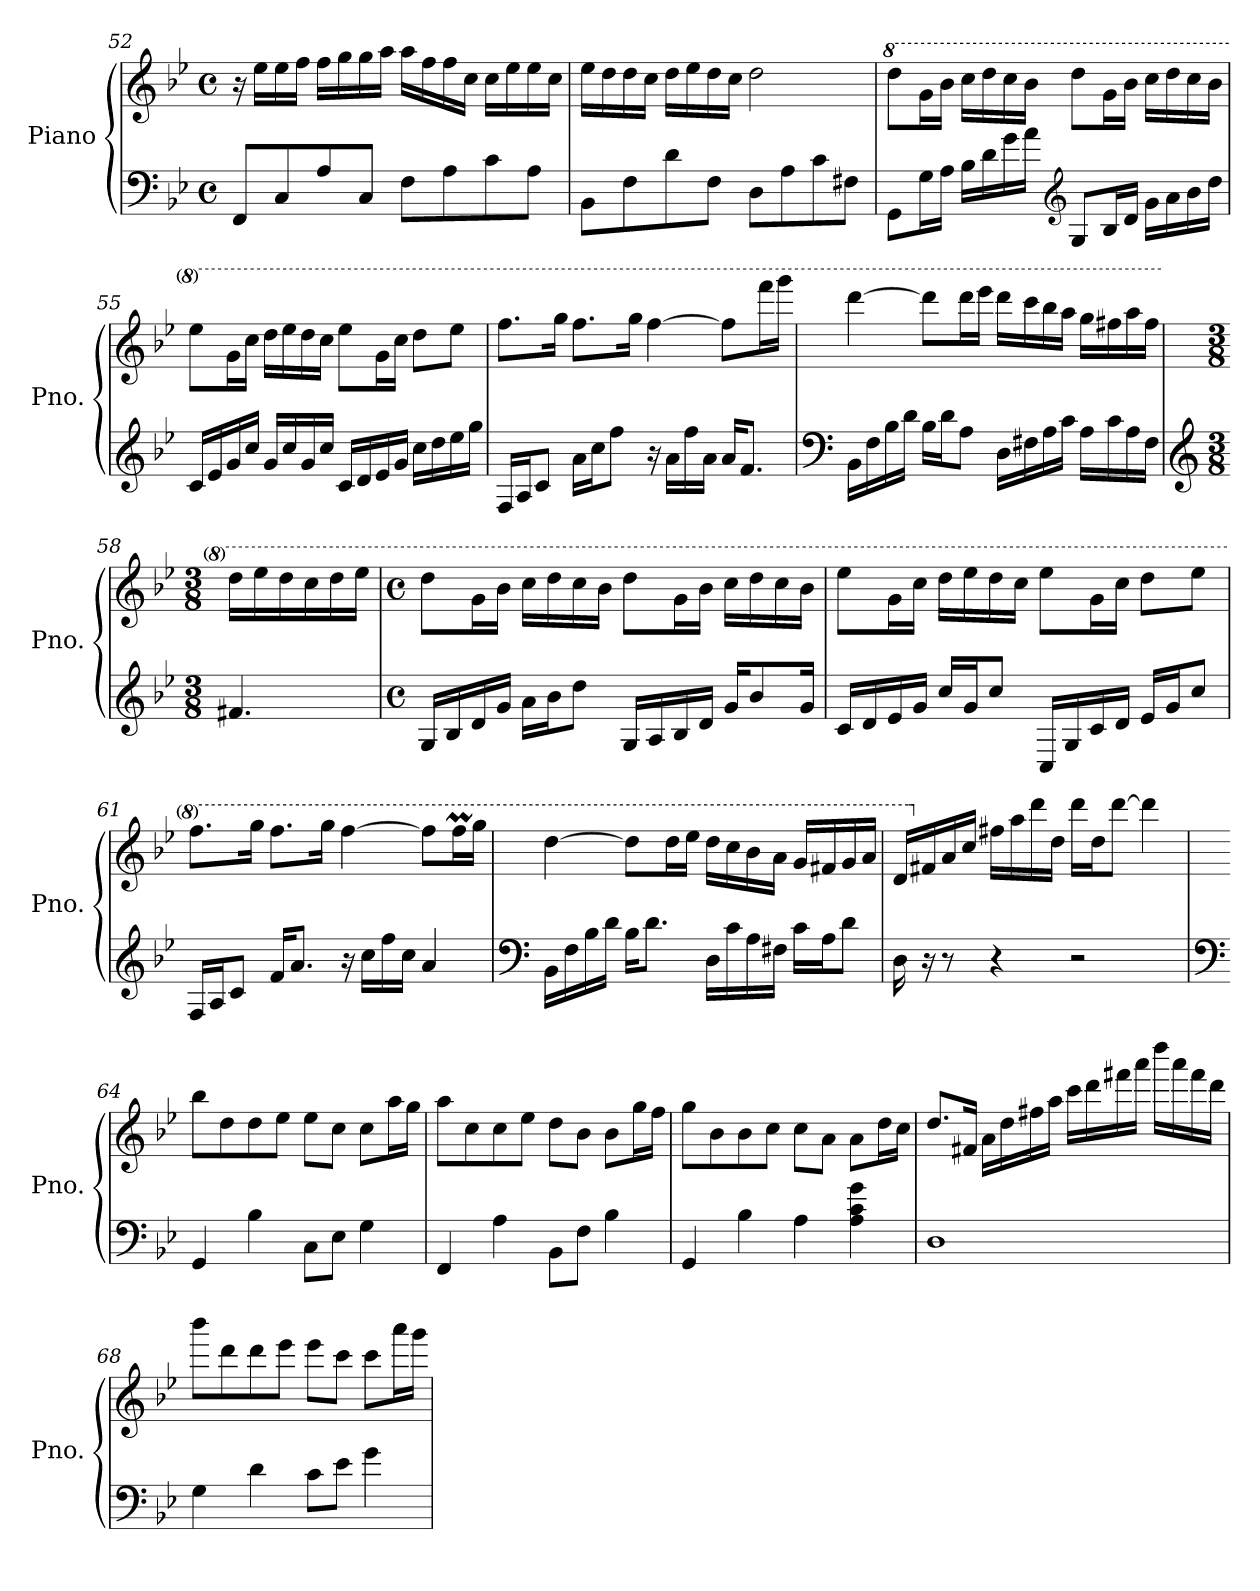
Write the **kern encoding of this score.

**kern	**kern
*part1	*part1
*staff2	*staff1
*I"Piano	*
*I'Pno.	*
*clefF4	*clefG2
*k[b-e-]	*k[b-e-]
*M4/4	*M4/4
*met(c)	*met(c)
=52	=52
8FF/L	16r
.	16ee-\LL
8C/	16ee-\
.	16ff\JJ
8A/	16ff\LL
.	16gg\
8C/J	16gg\
.	16aa\JJ
8F\L	16aa\LL
.	16ff\
8A\	16ff\
.	16cc\JJ
8c\	16cc\LL
.	16ee-\
8A\J	16ee-\
.	16cc\JJ
!!LO:LB:g=z
=53	=53
8BB-\L	16ee-\LL
.	16dd\
8F\	16dd\
.	16cc\JJ
8d\	16dd\LL
.	16ee-\
8F\J	16dd\
.	16cc\JJ
8D\L	2dd\
8A\	.
8c\	.
8F#X\J	.
=54	=54
*	*8va
8GG\L	8ddd\L
16G\L	16gg\L
16A\JJ	16bb-\JJ
16B-\LL	16ccc\LL
16d\	16ddd\
16g\	16ccc\
16a\JJ	16bb-\JJ
*clefG2	*
8G/L	8ddd\L
16B-/L	16gg\L
16d/JJ	16bb-\JJ
16g\LL	16ccc\LL
16a\	16ddd\
16b-\	16ccc\
16dd\JJ	16bb-\JJ
!!LO:PB:g=z
=55	=55
16c/LL	8eee-\L
16e-/	.
16g/	16gg\L
16cc/JJ	16ccc\JJ
16g/LL	16ddd\LL
16cc/	16eee-\
16g/	16ddd\
16cc/JJ	16ccc\JJ
16c/LL	8eee-\L
16d/	.
16e-/	16gg\L
16g/JJ	16ccc\JJ
16cc\LL	8ddd\L
16dd\	.
16ee-\	8eee-\J
16gg\JJ	.
=56	=56
16F/LL	8.fff\L
16A/J	.
8c/J	.
.	16ggg\Jk
16a\LL	8.fff\L
16cc\J	.
8ff\J	.
.	16ggg\Jk
16r	[4fff\
16a\LL	.
16ff\	.
16a\JJ	.
16a/KL	8fff\L]
8.f/J	.
.	16ffff\L
.	16gggg\JJ
!!LO:LB:g=z
=57	=57
*clefF4	*
16BB-\LL	[4dddd\
16F\	.
16B-\	.
16d\JJ	.
16B-\LL	8dddd\L]
16d\J	.
8A\J	16dddd\L
.	16eeee-\JJ
16D\LL	16dddd\LL
16F#X\	16cccc\
16A\	16bbb-\
16c\JJ	16aaa\JJ
16A\LL	16ggg\LL
16c\	16fff#X\
16A\	16aaa\
16F#\JJ	16fff#\JJ
=58	=58
*clefG2	*
*M3/8	*M3/8
4.f#X/	16ddd\LL
.	16eee-\
.	16ddd\
.	16ccc\
.	16ddd\
.	16eee-\JJ
!!LO:LB:g=z
=59	=59
*M4/4	*M4/4
*met(c)	*met(c)
16G/LL	8ddd\L
16B-/	.
16d/	16gg\L
16g/JJ	16bb-\JJ
16a\LL	16ccc\LL
16b-\J	16ddd\
8dd\J	16ccc\
.	16bb-\JJ
16G/LL	8ddd\L
16A/	.
16B-/	16gg\L
16d/JJ	16bb-\JJ
16g/KL	16ccc\LL
8b-/	16ddd\
.	16ccc\
16g/Jk	16bb-\JJ
=60	=60
16c/LL	8eee-\L
16d/	.
16e-/	16gg\L
16g/JJ	16ccc\JJ
16cc/LL	16ddd\LL
16g/J	16eee-\
8cc/J	16ddd\
.	16ccc\JJ
16C/LL	8eee-\L
16G/	.
16c/	16gg\L
16d/JJ	16ccc\JJ
16e-/LL	8ddd\L
16g/J	.
8cc/J	8eee-\J
!!LO:LB:g=z
=61	=61
16F/LL	8.fff\L
16A/J	.
8c/J	.
.	16ggg\Jk
16f/KL	8.fff\L
8.a/J	.
.	16ggg\Jk
16r	[4fff\
16cc\LL	.
16ff\	.
16cc\JJ	.
4a/	8fff\L]
.	16fffM\L
.	16ggg\JJ
=62	=62
*clefF4	*
16BB-\LL	[4ddd\
16F\	.
16B-\	.
16d\JJ	.
16B-\KL	8ddd\L]
8.d\J	.
.	16ddd\L
.	16eee-\JJ
16D\LL	16ddd\LL
16c\	16ccc\
16A\	16bb-\
16F#X\JJ	16aa\JJ
16c\LL	16gg/LL
16A\J	16ff#X/
8d\J	16gg/
.	16aa/JJ
!!LO:LB:g=z
=63	=63
16D\	16dd/LL
*	*X8va
16r	16f#X/
8r	16a/
.	16cc/JJ
4r	16ff#X\LL
.	16aa\
.	16ddd\
.	16dd\JJ
2r	16ddd\LL
.	16dd\J
.	[8ddd\J
.	4ddd\]
=64	=64
*clefF4	*
4GG/	8bb-\L
.	8dd\
4B-\	8dd\
.	8ee-\J
8C\L	8ee-\L
8E-\J	8cc\J
4G\	8cc\L
.	16aa\L
.	16gg\JJ
=65	=65
4FF/	8aa\L
.	8cc\
4A\	8cc\
.	8ee-\J
8BB-\L	8dd\L
8F\J	8b-\J
4B-\	8b-\L
.	16gg\L
.	16ff\JJ
!!LO:LB:g=z
=66	=66
4GG/	8gg\L
.	8b-\
4B-\	8b-\
.	8cc\J
4A\	8cc\L
.	8a\J
4A\ 4c\ 4g\	8a\L
.	16dd\L
.	16cc\JJ
=67	=67
1D	8.dd/L
.	16f#X/Jk
.	16a\LL
.	16dd\
.	16ff#X\
.	16aa\JJ
.	16ccc\LL
.	16ddd\
.	16fff#X\
.	16aaa\JJ
.	16dddd\LL
.	16aaa\
.	16fff#\
.	16ddd\JJ
=68	=68
4G\	8bbb-\L
.	8ddd\
4d\	8ddd\
.	8eee-\J
8c\L	8eee-\L
8e-\J	8ccc\J
4g\	8ccc\L
.	16aaa\L
.	16ggg\JJ
=	=
*-	*-
